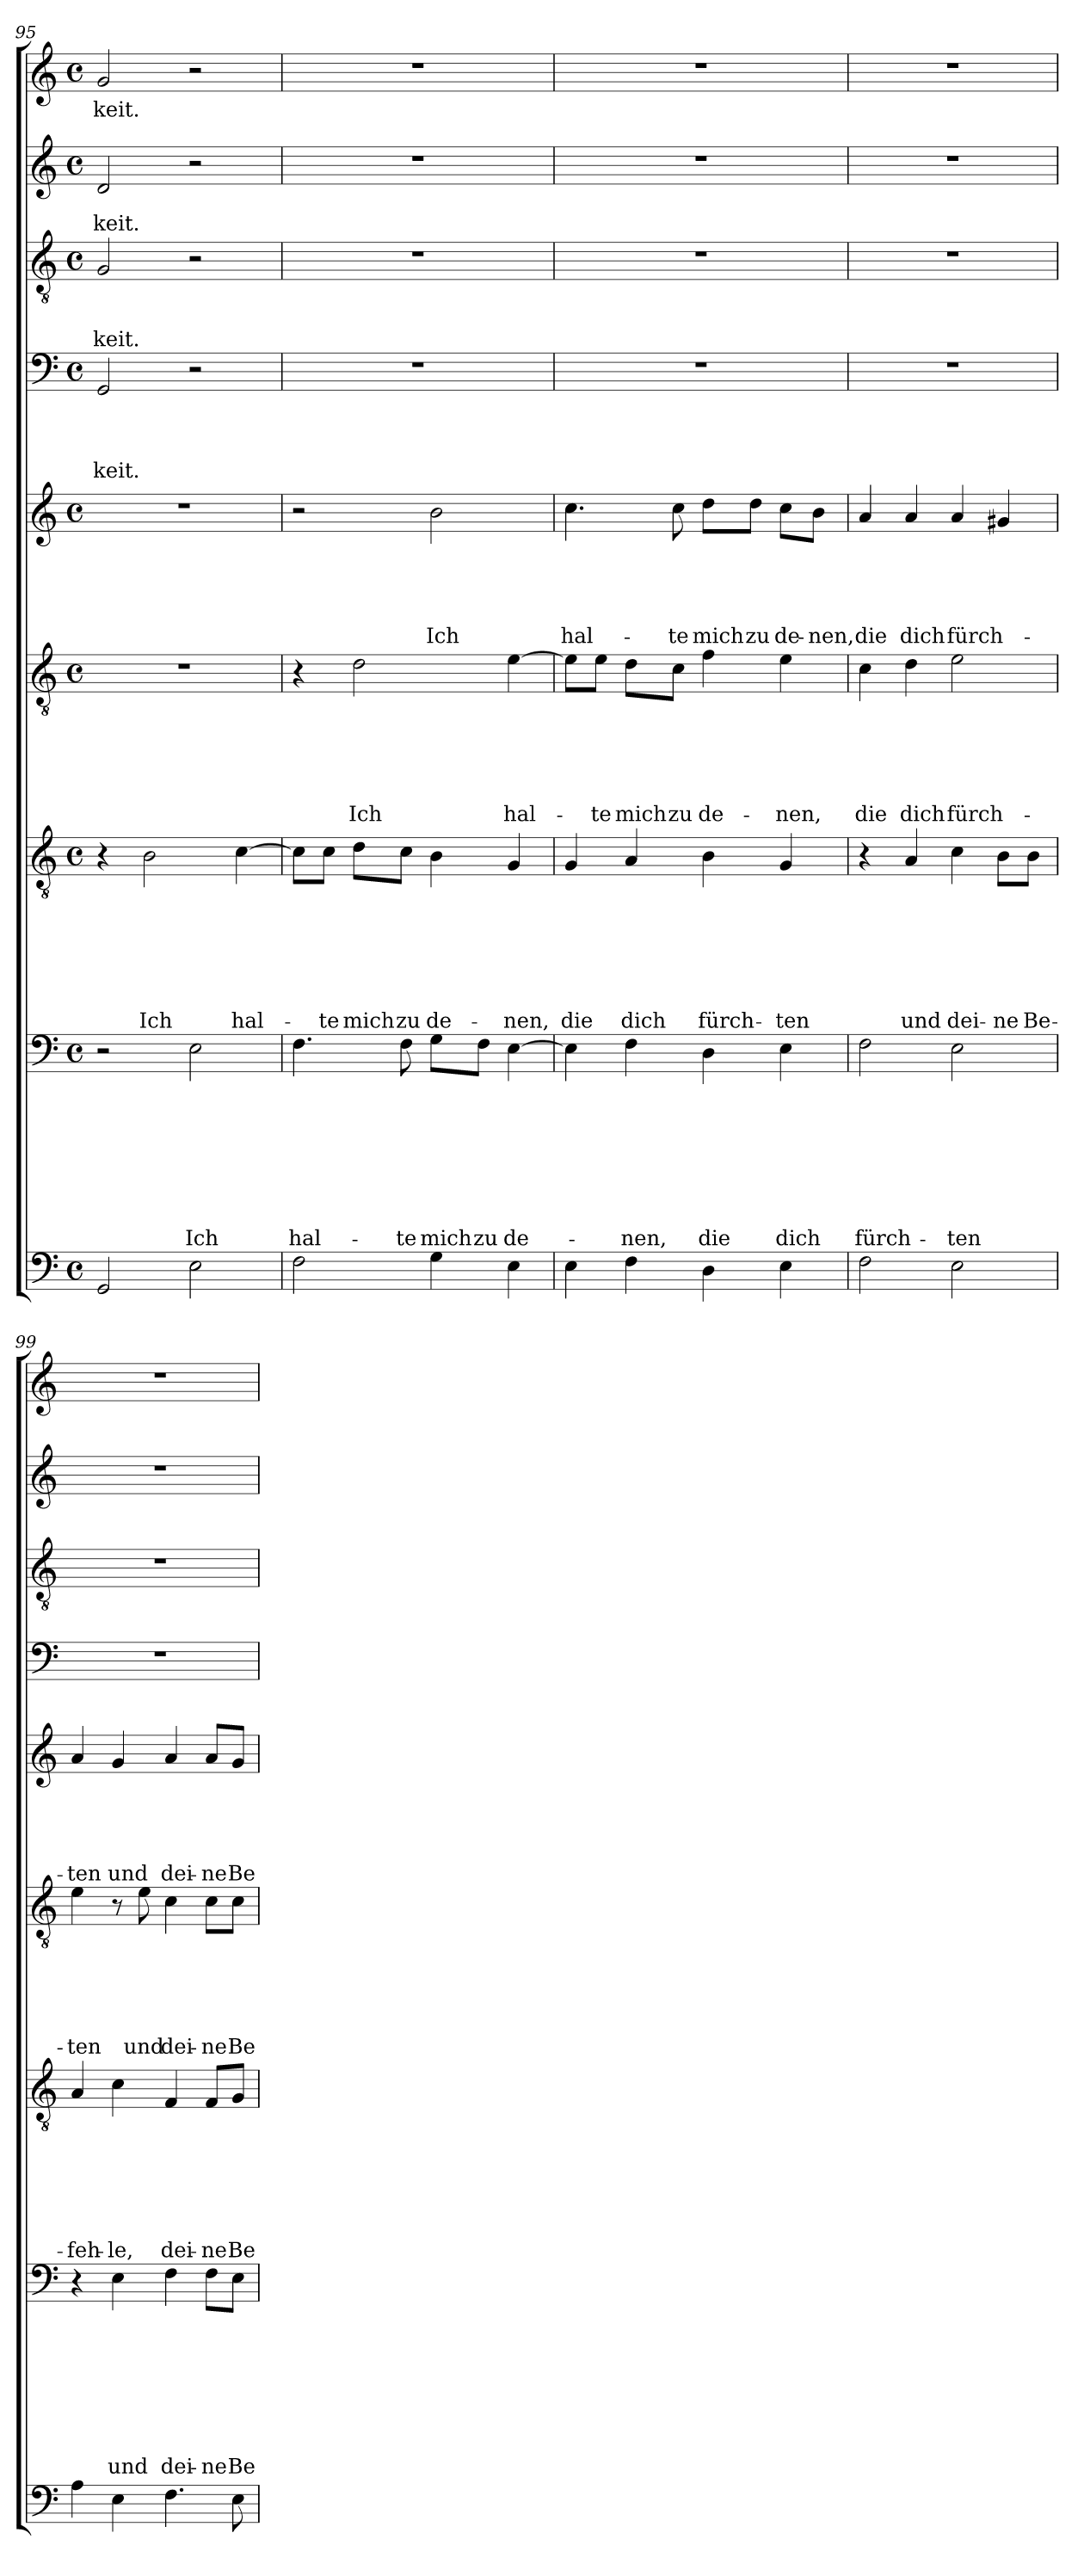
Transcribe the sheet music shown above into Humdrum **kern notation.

**kern	**kern	**text	**text	**text	**text	**text	**text	**text	**text	**kern	**text	**text	**text	**text	**text	**text	**text	**kern	**text	**text	**text	**text	**text	**text	**kern	**text	**text	**text	**text	**text	**kern	**text	**text	**text	**text	**kern	**text	**text	**text	**kern	**text	**text	**kern	**text
*part9	*part8	*part8	*part8	*part8	*part8	*part8	*part8	*part8	*part8	*part7	*part7	*part7	*part7	*part7	*part7	*part7	*part7	*part6	*part6	*part6	*part6	*part6	*part6	*part6	*part5	*part5	*part5	*part5	*part5	*part5	*part4	*part4	*part4	*part4	*part4	*part3	*part3	*part3	*part3	*part2	*part2	*part2	*part1	*part1
*staff9	*staff8	*staff8	*staff8	*staff8	*staff8	*staff8	*staff8	*staff8	*staff8	*staff7	*staff7	*staff7	*staff7	*staff7	*staff7	*staff7	*staff7	*staff6	*staff6	*staff6	*staff6	*staff6	*staff6	*staff6	*staff5	*staff5	*staff5	*staff5	*staff5	*staff5	*staff4	*staff4	*staff4	*staff4	*staff4	*staff3	*staff3	*staff3	*staff3	*staff2	*staff2	*staff2	*staff1	*staff1
*clefF4	*clefF4	*	*	*	*	*	*	*	*	*clefGv2	*	*	*	*	*	*	*	*clefGv2	*	*	*	*	*	*	*clefG2	*	*	*	*	*	*clefF4	*	*	*	*	*clefGv2	*	*	*	*clefG2	*	*	*clefG2	*
*k[]	*k[]	*	*	*	*	*	*	*	*	*k[]	*	*	*	*	*	*	*	*k[]	*	*	*	*	*	*	*k[]	*	*	*	*	*	*k[]	*	*	*	*	*k[]	*	*	*	*k[]	*	*	*k[]	*
*C:	*C:	*	*	*	*	*	*	*	*	*C:	*	*	*	*	*	*	*	*C:	*	*	*	*	*	*	*C:	*	*	*	*	*	*C:	*	*	*	*	*C:	*	*	*	*C:	*	*	*C:	*
*M4/4	*M4/4	*	*	*	*	*	*	*	*	*M4/4	*	*	*	*	*	*	*	*M4/4	*	*	*	*	*	*	*M4/4	*	*	*	*	*	*M4/4	*	*	*	*	*M4/4	*	*	*	*M4/4	*	*	*M4/4	*
*met(c)	*met(c)	*	*	*	*	*	*	*	*	*met(c)	*	*	*	*	*	*	*	*met(c)	*	*	*	*	*	*	*met(c)	*	*	*	*	*	*met(c)	*	*	*	*	*met(c)	*	*	*	*met(c)	*	*	*met(c)	*
=95	=95	=95	=95	=95	=95	=95	=95	=95	=95	=95	=95	=95	=95	=95	=95	=95	=95	=95	=95	=95	=95	=95	=95	=95	=95	=95	=95	=95	=95	=95	=95	=95	=95	=95	=95	=95	=95	=95	=95	=95	=95	=95	=95	=95
!	!	!	!	!	!	!	!	!	!	!	!	!	!	!	!	!	!	!	!	!	!	!	!	!	!	!	!	!	!	!	!	!	!	!	!LO:LY:b	!	!	!	!LO:LY:b	!	!	!LO:LY:b	!	!LO:LY:b
2GG/	2r	.	.	.	.	.	.	.	.	4r	.	.	.	.	.	.	.	1r	.	.	.	.	.	.	1r	.	.	.	.	.	2GG/	.	.	.	-keit.	2G/	.	.	-keit.	2d/	.	-keit.	2g/	-keit.
!	!	!	!	!	!	!	!	!	!	!	!	!	!	!	!	!	!LO:LY:b	!	!	!	!	!	!	!	!	!	!	!	!	!	!	!	!	!	!	!	!	!	!	!	!	!	!	!
.	.	.	.	.	.	.	.	.	.	2B\	.	.	.	.	.	.	Ich	.	.	.	.	.	.	.	.	.	.	.	.	.	.	.	.	.	.	.	.	.	.	.	.	.	.	.
!	!	!	!	!	!	!	!	!	!LO:LY:b	!	!	!	!	!	!	!	!	!	!	!	!	!	!	!	!	!	!	!	!	!	!	!	!	!	!	!	!	!	!	!	!	!	!	!
2E\	2E\	.	.	.	.	.	.	.	Ich	.	.	.	.	.	.	.	.	.	.	.	.	.	.	.	.	.	.	.	.	.	2r	.	.	.	.	2r	.	.	.	2r	.	.	2r	.
!	!	!	!	!	!	!	!	!	!	!	!	!	!	!	!	!	!LO:LY:b	!	!	!	!	!	!	!	!	!	!	!	!	!	!	!	!	!	!	!	!	!	!	!	!	!	!	!
.	.	.	.	.	.	.	.	.	.	[4c\	.	.	.	.	.	.	hal-	.	.	.	.	.	.	.	.	.	.	.	.	.	.	.	.	.	.	.	.	.	.	.	.	.	.	.
=96	=96	=96	=96	=96	=96	=96	=96	=96	=96	=96	=96	=96	=96	=96	=96	=96	=96	=96	=96	=96	=96	=96	=96	=96	=96	=96	=96	=96	=96	=96	=96	=96	=96	=96	=96	=96	=96	=96	=96	=96	=96	=96	=96	=96
!	!	!	!	!	!	!	!	!	!LO:LY:b	!	!	!	!	!	!	!	!	!	!	!	!	!	!	!	!	!	!	!	!	!	!	!	!	!	!	!	!	!	!	!	!	!	!	!
2F\	4.F\	.	.	.	.	.	.	.	hal-	8c\L]	.	.	.	.	.	.	.	4r	.	.	.	.	.	.	2r	.	.	.	.	.	1r	.	.	.	.	1r	.	.	.	1r	.	.	1r	.
!	!	!	!	!	!	!	!	!	!	!	!	!	!	!	!	!	!LO:LY:b	!	!	!	!	!	!	!	!	!	!	!	!	!	!	!	!	!	!	!	!	!	!	!	!	!	!	!
.	.	.	.	.	.	.	.	.	.	8c\J	.	.	.	.	.	.	-te	.	.	.	.	.	.	.	.	.	.	.	.	.	.	.	.	.	.	.	.	.	.	.	.	.	.	.
!	!	!	!	!	!	!	!	!	!	!	!	!	!	!	!	!	!LO:LY:b	!	!	!	!	!	!	!LO:LY:b	!	!	!	!	!	!	!	!	!	!	!	!	!	!	!	!	!	!	!	!
.	.	.	.	.	.	.	.	.	.	8d\L	.	.	.	.	.	.	mich	2d\	.	.	.	.	.	Ich	.	.	.	.	.	.	.	.	.	.	.	.	.	.	.	.	.	.	.	.
!	!	!	!	!	!	!	!	!	!LO:LY:b	!	!	!	!	!	!	!	!LO:LY:b	!	!	!	!	!	!	!	!	!	!	!	!	!	!	!	!	!	!	!	!	!	!	!	!	!	!	!
.	8F\	.	.	.	.	.	.	.	-te	8c\J	.	.	.	.	.	.	zu	.	.	.	.	.	.	.	.	.	.	.	.	.	.	.	.	.	.	.	.	.	.	.	.	.	.	.
!	!	!	!	!	!	!	!	!	!LO:LY:b	!	!	!	!	!	!	!	!LO:LY:b	!	!	!	!	!	!	!	!	!	!	!	!	!LO:LY:b	!	!	!	!	!	!	!	!	!	!	!	!	!	!
4G\	8G\L	.	.	.	.	.	.	.	mich	4B\	.	.	.	.	.	.	de-	.	.	.	.	.	.	.	2b\	.	.	.	.	Ich	.	.	.	.	.	.	.	.	.	.	.	.	.	.
!	!	!	!	!	!	!	!	!	!LO:LY:b	!	!	!	!	!	!	!	!	!	!	!	!	!	!	!	!	!	!	!	!	!	!	!	!	!	!	!	!	!	!	!	!	!	!	!
.	8F\J	.	.	.	.	.	.	.	zu	.	.	.	.	.	.	.	.	.	.	.	.	.	.	.	.	.	.	.	.	.	.	.	.	.	.	.	.	.	.	.	.	.	.	.
!	!	!	!	!	!	!	!	!	!LO:LY:b	!	!	!	!	!	!	!	!LO:LY:b	!	!	!	!	!	!	!LO:LY:b	!	!	!	!	!	!	!	!	!	!	!	!	!	!	!	!	!	!	!	!
4E\	[4E\	.	.	.	.	.	.	.	de-	4G/	.	.	.	.	.	.	-nen,	[4e\	.	.	.	.	.	hal-	.	.	.	.	.	.	.	.	.	.	.	.	.	.	.	.	.	.	.	.
=97	=97	=97	=97	=97	=97	=97	=97	=97	=97	=97	=97	=97	=97	=97	=97	=97	=97	=97	=97	=97	=97	=97	=97	=97	=97	=97	=97	=97	=97	=97	=97	=97	=97	=97	=97	=97	=97	=97	=97	=97	=97	=97	=97	=97
!	!	!	!	!	!	!	!	!	!	!	!	!	!	!	!	!	!LO:LY:b	!	!	!	!	!	!	!	!	!	!	!	!	!LO:LY:b	!	!	!	!	!	!	!	!	!	!	!	!	!	!
4E\	4E\]	.	.	.	.	.	.	.	.	4G/	.	.	.	.	.	.	die	8e\L]	.	.	.	.	.	.	4.cc\	.	.	.	.	hal-	1r	.	.	.	.	1r	.	.	.	1r	.	.	1r	.
!	!	!	!	!	!	!	!	!	!	!	!	!	!	!	!	!	!	!	!	!	!	!	!	!LO:LY:b	!	!	!	!	!	!	!	!	!	!	!	!	!	!	!	!	!	!	!	!
.	.	.	.	.	.	.	.	.	.	.	.	.	.	.	.	.	.	8e\J	.	.	.	.	.	-te	.	.	.	.	.	.	.	.	.	.	.	.	.	.	.	.	.	.	.	.
!	!	!	!	!	!	!	!	!	!LO:LY:b	!	!	!	!	!	!	!	!LO:LY:b	!	!	!	!	!	!	!LO:LY:b	!	!	!	!	!	!	!	!	!	!	!	!	!	!	!	!	!	!	!	!
4F\	4F\	.	.	.	.	.	.	.	-nen,	4A/	.	.	.	.	.	.	dich	8d\L	.	.	.	.	.	mich	.	.	.	.	.	.	.	.	.	.	.	.	.	.	.	.	.	.	.	.
!	!	!	!	!	!	!	!	!	!	!	!	!	!	!	!	!	!	!	!	!	!	!	!	!LO:LY:b	!	!	!	!	!	!LO:LY:b	!	!	!	!	!	!	!	!	!	!	!	!	!	!
.	.	.	.	.	.	.	.	.	.	.	.	.	.	.	.	.	.	8c\J	.	.	.	.	.	zu	8cc\	.	.	.	.	-te	.	.	.	.	.	.	.	.	.	.	.	.	.	.
!	!	!	!	!	!	!	!	!	!LO:LY:b	!	!	!	!	!	!	!	!LO:LY:b	!	!	!	!	!	!	!LO:LY:b	!	!	!	!	!	!LO:LY:b	!	!	!	!	!	!	!	!	!	!	!	!	!	!
4D\	4D\	.	.	.	.	.	.	.	die	4B\	.	.	.	.	.	.	fürch-	4f\	.	.	.	.	.	de-	8dd\L	.	.	.	.	mich	.	.	.	.	.	.	.	.	.	.	.	.	.	.
!	!	!	!	!	!	!	!	!	!	!	!	!	!	!	!	!	!	!	!	!	!	!	!	!	!	!	!	!	!	!LO:LY:b	!	!	!	!	!	!	!	!	!	!	!	!	!	!
.	.	.	.	.	.	.	.	.	.	.	.	.	.	.	.	.	.	.	.	.	.	.	.	.	8dd\J	.	.	.	.	zu	.	.	.	.	.	.	.	.	.	.	.	.	.	.
!	!	!	!	!	!	!	!	!	!LO:LY:b	!	!	!	!	!	!	!	!LO:LY:b	!	!	!	!	!	!	!LO:LY:b	!	!	!	!	!	!LO:LY:b	!	!	!	!	!	!	!	!	!	!	!	!	!	!
4E\	4E\	.	.	.	.	.	.	.	dich	4G/	.	.	.	.	.	.	-ten	4e\	.	.	.	.	.	-nen,	8cc\L	.	.	.	.	de-	.	.	.	.	.	.	.	.	.	.	.	.	.	.
!	!	!	!	!	!	!	!	!	!	!	!	!	!	!	!	!	!	!	!	!	!	!	!	!	!	!	!	!	!	!LO:LY:b	!	!	!	!	!	!	!	!	!	!	!	!	!	!
.	.	.	.	.	.	.	.	.	.	.	.	.	.	.	.	.	.	.	.	.	.	.	.	.	8b\J	.	.	.	.	-nen,	.	.	.	.	.	.	.	.	.	.	.	.	.	.
=98	=98	=98	=98	=98	=98	=98	=98	=98	=98	=98	=98	=98	=98	=98	=98	=98	=98	=98	=98	=98	=98	=98	=98	=98	=98	=98	=98	=98	=98	=98	=98	=98	=98	=98	=98	=98	=98	=98	=98	=98	=98	=98	=98	=98
!	!	!	!	!	!	!	!	!	!LO:LY:b	!	!	!	!	!	!	!	!	!	!	!	!	!	!	!LO:LY:b	!	!	!	!	!	!LO:LY:b	!	!	!	!	!	!	!	!	!	!	!	!	!	!
2F\	2F\	.	.	.	.	.	.	.	fürch-	4r	.	.	.	.	.	.	.	4c\	.	.	.	.	.	die	4a/	.	.	.	.	die	1r	.	.	.	.	1r	.	.	.	1r	.	.	1r	.
!	!	!	!	!	!	!	!	!	!	!	!	!	!	!	!	!	!LO:LY:b	!	!	!	!	!	!	!LO:LY:b	!	!	!	!	!	!LO:LY:b	!	!	!	!	!	!	!	!	!	!	!	!	!	!
.	.	.	.	.	.	.	.	.	.	4A/	.	.	.	.	.	.	und	4d\	.	.	.	.	.	dich	4a/	.	.	.	.	dich	.	.	.	.	.	.	.	.	.	.	.	.	.	.
!	!	!	!	!	!	!	!	!	!LO:LY:b	!	!	!	!	!	!	!	!LO:LY:b	!	!	!	!	!	!	!LO:LY:b	!	!	!	!	!	!LO:LY:b	!	!	!	!	!	!	!	!	!	!	!	!	!	!
2E\	2E\	.	.	.	.	.	.	.	-ten	4c\	.	.	.	.	.	.	dei-	2e\	.	.	.	.	.	fürch-	4a/	.	.	.	.	fürch-	.	.	.	.	.	.	.	.	.	.	.	.	.	.
!	!	!	!	!	!	!	!	!	!	!	!	!	!	!	!	!	!LO:LY:b	!	!	!	!	!	!	!	!	!	!	!	!	!	!	!	!	!	!	!	!	!	!	!	!	!	!	!
.	.	.	.	.	.	.	.	.	.	8B\L	.	.	.	.	.	.	-ne	.	.	.	.	.	.	.	4g#X/	.	.	.	.	.	.	.	.	.	.	.	.	.	.	.	.	.	.	.
!	!	!	!	!	!	!	!	!	!	!	!	!	!	!	!	!	!LO:LY:b	!	!	!	!	!	!	!	!	!	!	!	!	!	!	!	!	!	!	!	!	!	!	!	!	!	!	!
.	.	.	.	.	.	.	.	.	.	8B\J	.	.	.	.	.	.	Be-	.	.	.	.	.	.	.	.	.	.	.	.	.	.	.	.	.	.	.	.	.	.	.	.	.	.	.
!!LO:PB:g=z
=99	=99	=99	=99	=99	=99	=99	=99	=99	=99	=99	=99	=99	=99	=99	=99	=99	=99	=99	=99	=99	=99	=99	=99	=99	=99	=99	=99	=99	=99	=99	=99	=99	=99	=99	=99	=99	=99	=99	=99	=99	=99	=99	=99	=99
!	!	!	!	!	!	!	!	!	!	!	!	!	!	!	!	!	!LO:LY:b	!	!	!	!	!	!	!LO:LY:b	!	!	!	!	!	!LO:LY:b	!	!	!	!	!	!	!	!	!	!	!	!	!	!
4A\	4r	.	.	.	.	.	.	.	.	4A/	.	.	.	.	.	.	-feh-	4e\	.	.	.	.	.	-ten	4a/	.	.	.	.	-ten	1r	.	.	.	.	1r	.	.	.	1r	.	.	1r	.
!	!	!	!	!	!	!	!	!	!LO:LY:b	!	!	!	!	!	!	!	!LO:LY:b	!	!	!	!	!	!	!	!	!	!	!	!	!LO:LY:b	!	!	!	!	!	!	!	!	!	!	!	!	!	!
4E\	4E\	.	.	.	.	.	.	.	und	4c\	.	.	.	.	.	.	-le,	8r	.	.	.	.	.	.	4g/	.	.	.	.	und	.	.	.	.	.	.	.	.	.	.	.	.	.	.
!	!	!	!	!	!	!	!	!	!	!	!	!	!	!	!	!	!	!	!	!	!	!	!	!LO:LY:b	!	!	!	!	!	!	!	!	!	!	!	!	!	!	!	!	!	!	!	!
.	.	.	.	.	.	.	.	.	.	.	.	.	.	.	.	.	.	8e\	.	.	.	.	.	und	.	.	.	.	.	.	.	.	.	.	.	.	.	.	.	.	.	.	.	.
!	!	!	!	!	!	!	!	!	!LO:LY:b	!	!	!	!	!	!	!	!LO:LY:b	!	!	!	!	!	!	!LO:LY:b	!	!	!	!	!	!LO:LY:b	!	!	!	!	!	!	!	!	!	!	!	!	!	!
4.F\	4F\	.	.	.	.	.	.	.	dei-	4F/	.	.	.	.	.	.	dei-	4c\	.	.	.	.	.	dei-	4a/	.	.	.	.	dei-	.	.	.	.	.	.	.	.	.	.	.	.	.	.
!	!	!	!	!	!	!	!	!	!LO:LY:b	!	!	!	!	!	!	!	!LO:LY:b	!	!	!	!	!	!	!LO:LY:b	!	!	!	!	!	!LO:LY:b	!	!	!	!	!	!	!	!	!	!	!	!	!	!
.	8F\L	.	.	.	.	.	.	.	-ne	8F/L	.	.	.	.	.	.	-ne	8c\L	.	.	.	.	.	-ne	8a/L	.	.	.	.	-ne	.	.	.	.	.	.	.	.	.	.	.	.	.	.
!	!	!	!	!	!	!	!	!	!LO:LY:b	!	!	!	!	!	!	!	!LO:LY:b	!	!	!	!	!	!	!LO:LY:b	!	!	!	!	!	!LO:LY:b	!	!	!	!	!	!	!	!	!	!	!	!	!	!
8E\	8E\J	.	.	.	.	.	.	.	Be-	8G/J	.	.	.	.	.	.	Be-	8c\J	.	.	.	.	.	Be-	8g/J	.	.	.	.	Be-	.	.	.	.	.	.	.	.	.	.	.	.	.	.
=	=	=	=	=	=	=	=	=	=	=	=	=	=	=	=	=	=	=	=	=	=	=	=	=	=	=	=	=	=	=	=	=	=	=	=	=	=	=	=	=	=	=	=	=
*-	*-	*-	*-	*-	*-	*-	*-	*-	*-	*-	*-	*-	*-	*-	*-	*-	*-	*-	*-	*-	*-	*-	*-	*-	*-	*-	*-	*-	*-	*-	*-	*-	*-	*-	*-	*-	*-	*-	*-	*-	*-	*-	*-	*-
